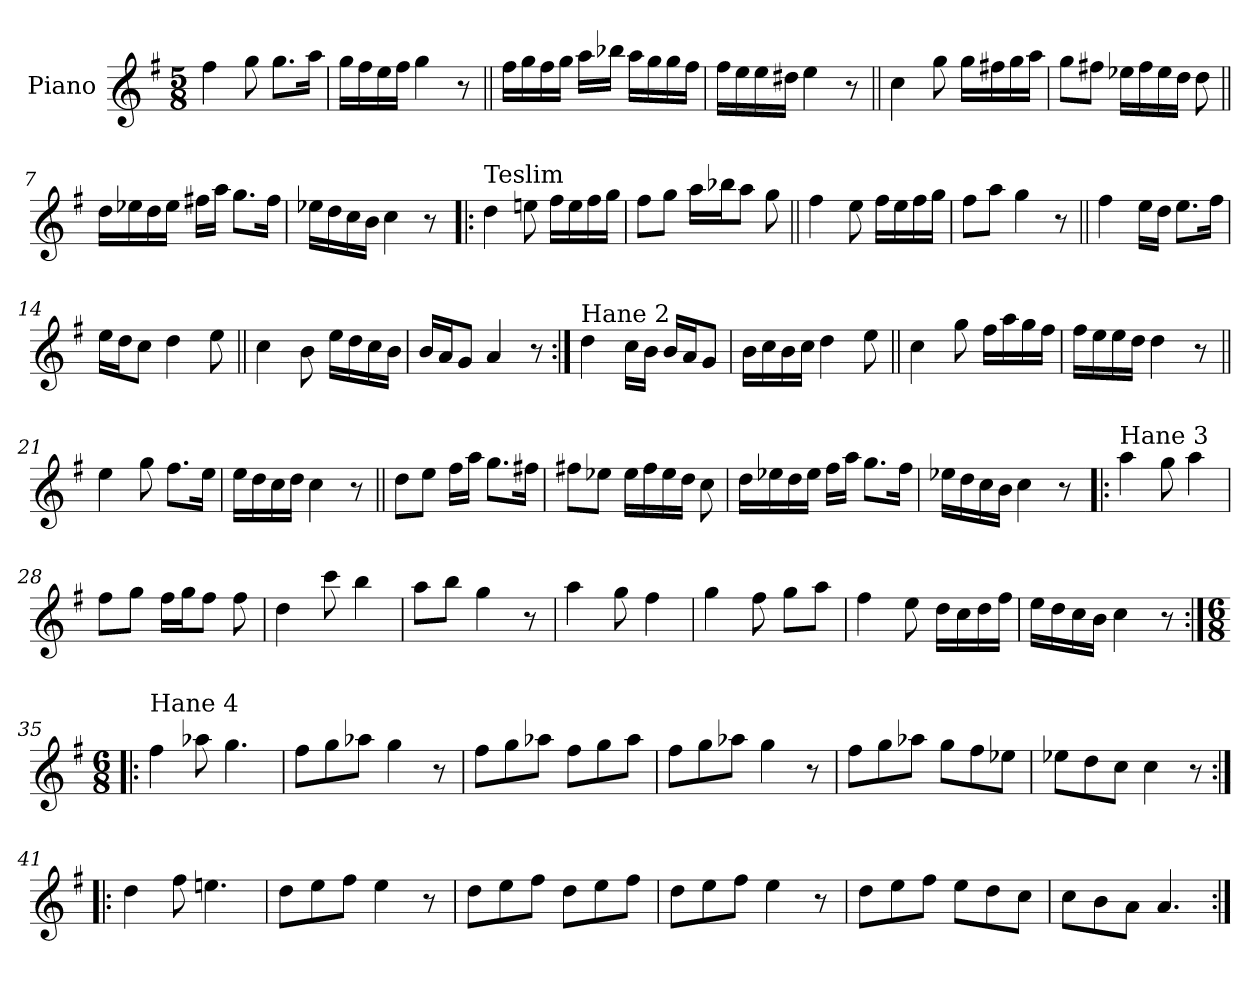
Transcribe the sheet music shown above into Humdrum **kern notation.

**kern
*part1
*staff1
*I"Piano
*I'Pno.
*clefG2
*k[f#]
*M5/8
=1
4ff#\
8gg\
8.gg\L
16aa\Jk
=2
16gg\LL
16ff#\
16ee\
16ff#\JJ
4gg\
8r
=3||
16ff#\LL
16gg\
16ff#\
16gg\JJ
16aa\LL
16bb-X\JJ
16aa\LL
16gg\
16gg\
16ff#\JJ
=4
16ff#\LL
16ee\
16ee\
16dd#X\JJ
4ee\
8r
=5||
4cc\
8gg\
16gg\LL
16ff#X\
16gg\
16aa\JJ
!!LO:LB:g=z
=6
8gg\L
8ff#X\J
16ee-X\LL
16ff#\
16ee-\
16dd\JJ
8dd\
=7||
16dd\LL
16ee-X\
16dd\
16ee-\JJ
16ff#X\LL
16aa\JJ
8.gg\L
16ff#\Jk
=8
16ee-X\LL
16dd\
16cc\
16b\JJ
4cc\
8r
=9!|:
!LO:TX:a:t=Teslim
4dd\
8een\
16ff#\LL
16ee\
16ff#\
16gg\JJ
=10
8ff#\L
8gg\J
16aa\LL
16bb-X\J
8aa\J
8gg\
!!LO:LB:g=z
=11||
4ff#\
8ee\
16ff#\LL
16ee\
16ff#\
16gg\JJ
=12
8ff#\L
8aa\J
4gg\
8r
=13||
4ff#\
16ee\LL
16dd\JJ
8.ee\L
16ff#\Jk
=14
16ee\LL
16dd\J
8cc\J
4dd\
8ee\
=15||
4cc\
8b\
16ee\LL
16dd\
16cc\
16b\JJ
=16
16b/LL
16a/J
8g/J
4a/
8r
=17:|!
!LO:TX:a:t=Hane 2
4dd\
16cc\LL
16b\JJ
16b/LL
16a/J
8g/J
!!LO:LB:g=z
=18
16b\LL
16cc\
16b\
16cc\JJ
4dd\
8ee\
=19||
4cc\
8gg\
16ff#\LL
16aa\
16gg\
16ff#\JJ
=20
16ff#\LL
16ee\
16ee\
16dd\JJ
4dd\
8r
=21||
4ee\
8gg\
8.ff#\L
16ee\Jk
=22
16ee\LL
16dd\
16cc\
16dd\JJ
4cc\
8r
=23||
8dd\L
8ee\J
16ff#\LL
16aa\JJ
8.gg\L
16ff#X\Jk
!!LO:LB:g=z
=24
8ff#X\L
8ee-X\J
16ee-\LL
16ff#\
16ee-\
16dd\JJ
8cc\
=25
16dd\LL
16ee-X\
16dd\
16ee-\JJ
16ff#\LL
16aa\JJ
8.gg\L
16ff#\Jk
=26
16ee-X\LL
16dd\
16cc\
16b\JJ
4cc\
8r
=27!|:
!LO:TX:a:t=Hane 3
4aa\
8gg\
4aa\
=28
8ff#\L
8gg\J
16ff#\LL
16gg\J
8ff#\J
8ff#\
=29
4dd\
8ccc\
4bb\
=30
8aa\L
8bb\J
4gg\
8r
!!LO:LB:g=z
=31
4aa\
8gg\
4ff#\
=32
4gg\
8ff#\
8gg\L
8aa\J
=33
4ff#\
8ee\
16dd\LL
16cc\
16dd\
16ff#\JJ
=34
16ee\LL
16dd\
16cc\
16b\JJ
4cc\
8r
=35:|!|:
*M6/8
!LO:TX:a:t=Hane 4
4ff#\
8aa-X\
4.gg\
=36
8ff#\L
8gg\
8aa-X\J
4gg\
8r
!!LO:LB:g=z
=37
8ff#\L
8gg\
8aa-X\J
8ff#\L
8gg\
8aa-\J
=38
8ff#\L
8gg\
8aa-X\J
4gg\
8r
=39
8ff#\L
8gg\
8aa-X\J
8gg\L
8ff#\
8ee-X\J
=40
8ee-X\L
8dd\
8cc\J
4cc\
8r
=41:|!|:
4dd\
8ff#\
4.een\
=42
8dd\L
8ee\
8ff#\J
4ee\
8r
!!LO:LB:g=z
=43
8dd\L
8ee\
8ff#\J
8dd\L
8ee\
8ff#\J
=44
8dd\L
8ee\
8ff#\J
4ee\
8r
=45
8dd\L
8ee\
8ff#\J
8ee\L
8dd\
8cc\J
=46
8cc\L
8b\
8a\J
4.a/
=:|!
*-
